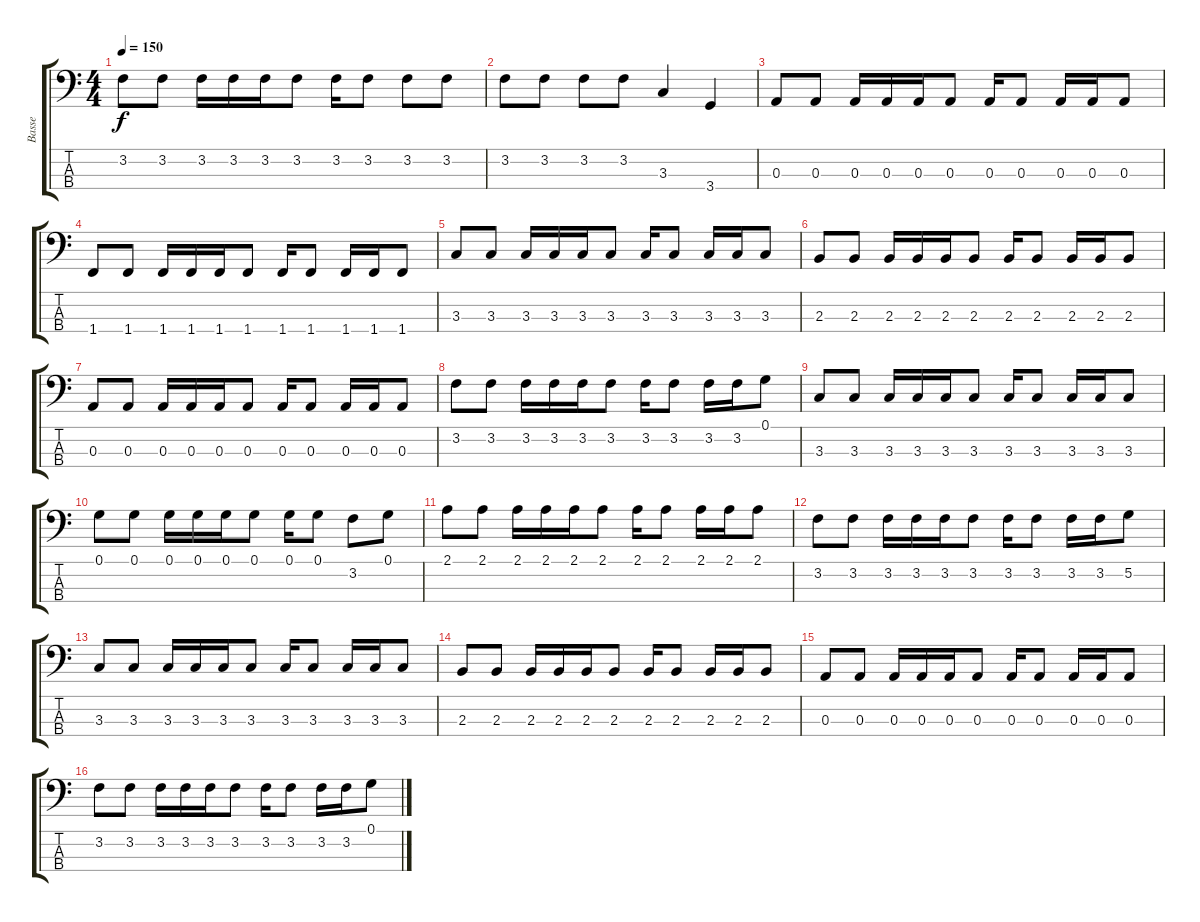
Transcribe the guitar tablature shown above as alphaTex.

\track ("Basse" "Basse") {instrument electricbassfinger}
\staff {score tabs}
\tuning (G2 D2 A1 E1) {hide}
\ts (4 4)
\tempo 150
\clef f4
\ks c
3.2.8{dy f} 3.2.8 3.2.16 3.2.16 3.2.16 3.2.8 3.2.16 3.2.8 3.2.8 3.2.8 |
3.2.8 3.2.8 3.2.8 3.2.8 3.3.4 3.4.4 |
0.3.8 0.3.8 0.3.16 0.3.16 0.3.16 0.3.8 0.3.16 0.3.8 0.3.16 0.3.16 0.3.8 |
1.4.8 1.4.8 1.4.16 1.4.16 1.4.16 1.4.8 1.4.16 1.4.8 1.4.16 1.4.16 1.4.8 |
3.3.8 3.3.8 3.3.16 3.3.16 3.3.16 3.3.8 3.3.16 3.3.8 3.3.16 3.3.16 3.3.8 |
2.3.8 2.3.8 2.3.16 2.3.16 2.3.16 2.3.8 2.3.16 2.3.8 2.3.16 2.3.16 2.3.8 |
0.3.8 0.3.8 0.3.16 0.3.16 0.3.16 0.3.8 0.3.16 0.3.8 0.3.16 0.3.16 0.3.8 |
3.2.8 3.2.8 3.2.16 3.2.16 3.2.16 3.2.8 3.2.16 3.2.8 3.2.16 3.2.16 0.1.8 |
3.3.8 3.3.8 3.3.16 3.3.16 3.3.16 3.3.8 3.3.16 3.3.8 3.3.16 3.3.16 3.3.8 |
0.1.8 0.1.8 0.1.16 0.1.16 0.1.16 0.1.8 0.1.16 0.1.8 3.2.8 0.1.8 |
2.1.8 2.1.8 2.1.16 2.1.16 2.1.16 2.1.8 2.1.16 2.1.8 2.1.16 2.1.16 2.1.8 |
3.2.8 3.2.8 3.2.16 3.2.16 3.2.16 3.2.8 3.2.16 3.2.8 3.2.16 3.2.16 5.2.8 |
3.3.8 3.3.8 3.3.16 3.3.16 3.3.16 3.3.8 3.3.16 3.3.8 3.3.16 3.3.16 3.3.8 |
2.3.8 2.3.8 2.3.16 2.3.16 2.3.16 2.3.8 2.3.16 2.3.8 2.3.16 2.3.16 2.3.8 |
0.3.8 0.3.8 0.3.16 0.3.16 0.3.16 0.3.8 0.3.16 0.3.8 0.3.16 0.3.16 0.3.8 |
3.2.8 3.2.8 3.2.16 3.2.16 3.2.16 3.2.8 3.2.16 3.2.8 3.2.16 3.2.16 0.1.8
